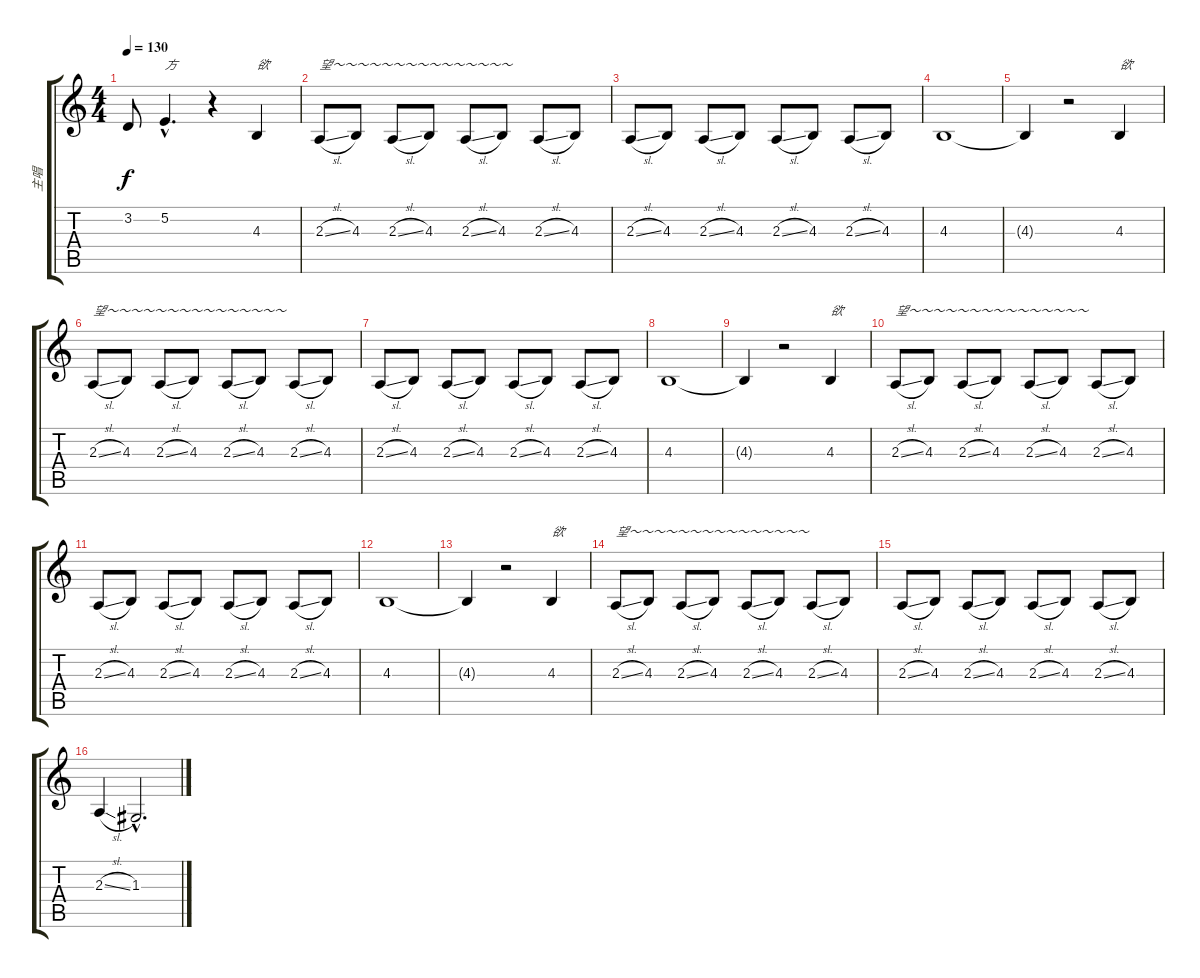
\track ("主唱" "主唱") {instrument viola}
\staff {score tabs}
\tuning (E4 B3 G3 D3 A2 E2) {hide}
\ts (4 4)
\tempo 130
\clef g2
\ks c
3.2{t}.8{dy f} 5.2{hac}.4{d txt "方"} r.4 4.3.4{txt "欲"} |
2.3{sl}.8{txt "望～～～～～～～～～～～～～～～"} 4.3.8 2.3{sl}.8 4.3.8 2.3{sl}.8 4.3.8 2.3{sl}.8 4.3.8 |
2.3{sl}.8 4.3.8 2.3{sl}.8 4.3.8 2.3{sl}.8 4.3.8 2.3{sl}.8 4.3.8 |
4.3.1 |
4.3{t}.4 r.2 4.3.4{txt "欲"} |
2.3{sl}.8{txt "望～～～～～～～～～～～～～～～"} 4.3.8 2.3{sl}.8 4.3.8 2.3{sl}.8 4.3.8 2.3{sl}.8 4.3.8 |
2.3{sl}.8 4.3.8 2.3{sl}.8 4.3.8 2.3{sl}.8 4.3.8 2.3{sl}.8 4.3.8 |
4.3.1 |
4.3{t}.4 r.2 4.3.4{txt "欲"} |
2.3{sl}.8{txt "望～～～～～～～～～～～～～～～" volume 14} 4.3.8 2.3{sl}.8 4.3.8 2.3{sl}.8 4.3.8 2.3{sl}.8 4.3.8 |
2.3{sl}.8 4.3.8 2.3{sl}.8 4.3.8 2.3{sl}.8 4.3.8 2.3{sl}.8 4.3.8 |
4.3.1 |
4.3{t}.4 r.2 4.3.4{txt "欲"} |
2.3{sl}.8{txt "望～～～～～～～～～～～～～～～" volume 12} 4.3.8 2.3{sl}.8 4.3.8 2.3{sl}.8 4.3.8 2.3{sl}.8 4.3.8 |
2.3{sl}.8 4.3.8 2.3{sl}.8 4.3.8 2.3{sl}.8 4.3.8 2.3{sl}.8 4.3.8 |
2.3{sl}.4 1.3{hac}.2{d}
